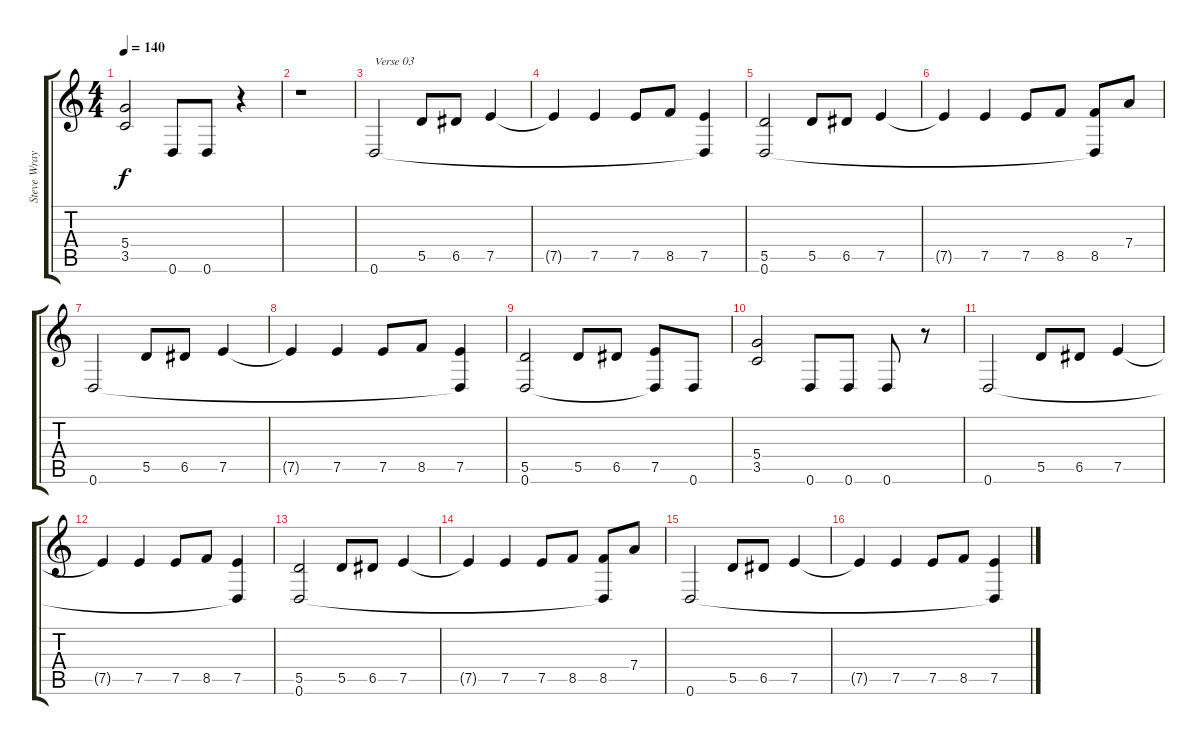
\track ("Steve Wray" "Steve Wray") {instrument distortionguitar}
\staff {score tabs}
\tuning (E4 B3 G3 D3 A2 D2) {hide}
\ts (4 4)
\tempo 140
\clef g2
\ks c
(5.4 3.5).2{dy f} 0.6.8 0.6.8 r.4 |
r.1 |
0.6.2{txt "Verse 03"} 5.5.8 6.5.8 7.5.4 |
7.5{t}.4 7.5.4 7.5.8 8.5.8 (7.5 0.6{t}).4 |
(5.5 0.6).2 5.5.8 6.5.8 7.5.4 |
7.5{t}.4 7.5.4 7.5.8 8.5.8 (8.5 0.6{t}).8 7.4.8 |
0.6.2 5.5.8 6.5.8 7.5.4 |
7.5{t}.4 7.5.4 7.5.8 8.5.8 (7.5 0.6{t}).4 |
(5.5 0.6).2 5.5.8 6.5.8 (7.5 0.6{t}).8 0.6.8 |
(5.4 3.5).2 0.6.8 0.6.8 0.6.8 r.8 |
0.6.2 5.5.8 6.5.8 7.5.4 |
7.5{t}.4 7.5.4 7.5.8 8.5.8 (7.5 0.6{t}).4 |
(5.5 0.6).2 5.5.8 6.5.8 7.5.4 |
7.5{t}.4 7.5.4 7.5.8 8.5.8 (8.5 0.6{t}).8 7.4.8 |
0.6.2 5.5.8 6.5.8 7.5.4 |
7.5{t}.4 7.5.4 7.5.8 8.5.8 (7.5 0.6{t}).4
